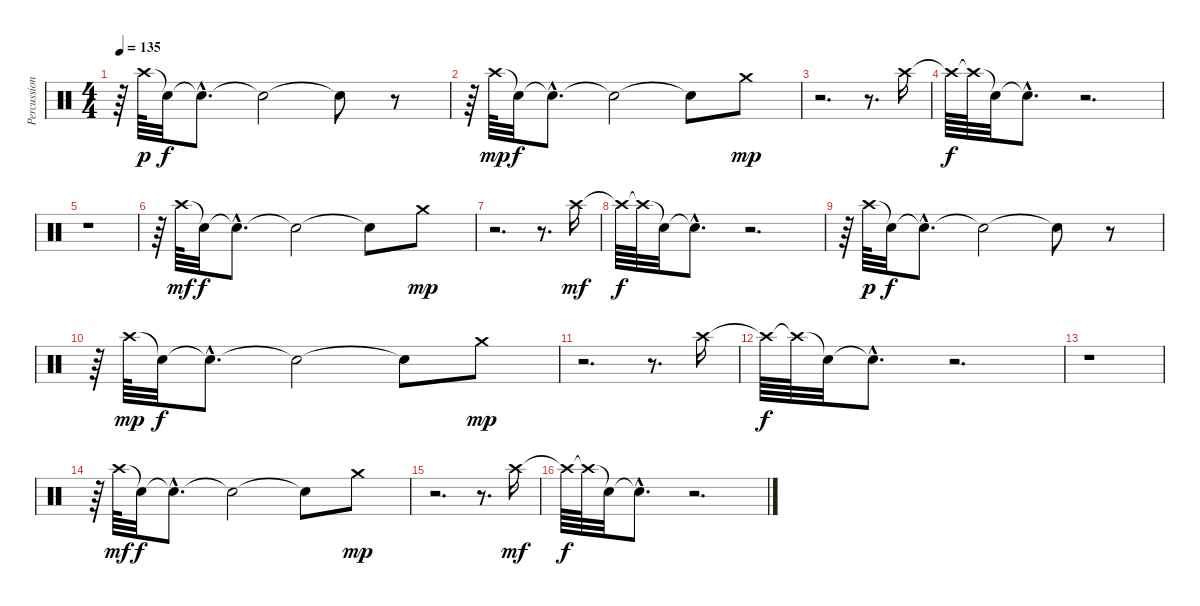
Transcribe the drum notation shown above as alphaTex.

\track ("Percussion" "Percussion") {instrument percussion}
\staff {score}
\articulation defaults
\ts (4 4)
\tempo 135
\clef neutral
\ks c
r.64{dy f volume 0} "Crash high (hit)".64{dy p volume 16} "Snare (hit)"{t}.32{dy f} "Snare (hit)"{hac t}.8{d} "Snare (hit)"{t}.2 "Snare (hit)"{t}.8{volume 0} r.8 |
r.64{volume 0} "Crash high (hit)".64{dy mp volume 16} "Snare (hit)"{t}.32{dy f} "Snare (hit)"{hac t}.8{d} "Snare (hit)"{t}.2 "Snare (hit)"{t}.8{volume 0} "Crash medium (hit)".8{dy mp volume 16} |
r.2{d} r.8{d volume 0} "Crash high (hit)".16{volume 16} |
"Crash high (hit)"{t}.64{dy f} "Crash high (hit)"{t}.64 "Snare (hit)"{t}.32 "Snare (hit)"{hac t}.8{d} r.2{d} |
r.1 |
r.64{volume 0} "Crash high (hit)".64{dy mf volume 16} "Snare (hit)"{t}.32{dy f} "Snare (hit)"{hac t}.8{d} "Snare (hit)"{t}.2 "Snare (hit)"{t}.8{volume 0} "Crash medium (hit)".8{dy mp volume 16} |
r.2{d} r.8{d volume 0} "Crash high (hit)".16{dy mf volume 16} |
"Crash high (hit)"{t}.64{dy f} "Crash high (hit)"{t}.64 "Snare (hit)"{t}.32 "Snare (hit)"{hac t}.8{d} r.2{d} |
r.64{volume 0} "Crash high (hit)".64{dy p volume 16} "Snare (hit)"{t}.32{dy f} "Snare (hit)"{hac t}.8{d} "Snare (hit)"{t}.2 "Snare (hit)"{t}.8{volume 0} r.8 |
r.64{volume 0} "Crash high (hit)".64{dy mp volume 16} "Snare (hit)"{t}.32{dy f} "Snare (hit)"{hac t}.8{d} "Snare (hit)"{t}.2 "Snare (hit)"{t}.8{volume 0} "Crash medium (hit)".8{dy mp volume 16} |
r.2{d} r.8{d volume 0} "Crash high (hit)".16{volume 16} |
"Crash high (hit)"{t}.64{dy f} "Crash high (hit)"{t}.64 "Snare (hit)"{t}.32 "Snare (hit)"{hac t}.8{d} r.2{d} |
r.1 |
r.64{volume 0} "Crash high (hit)".64{dy mf volume 16} "Snare (hit)"{t}.32{dy f} "Snare (hit)"{hac t}.8{d} "Snare (hit)"{t}.2 "Snare (hit)"{t}.8{volume 0} "Crash medium (hit)".8{dy mp volume 16} |
r.2{d} r.8{d volume 0} "Crash high (hit)".16{dy mf volume 16} |
"Crash high (hit)"{t}.64{dy f} "Crash high (hit)"{t}.64 "Snare (hit)"{t}.32 "Snare (hit)"{hac t}.8{d} r.2{d}
